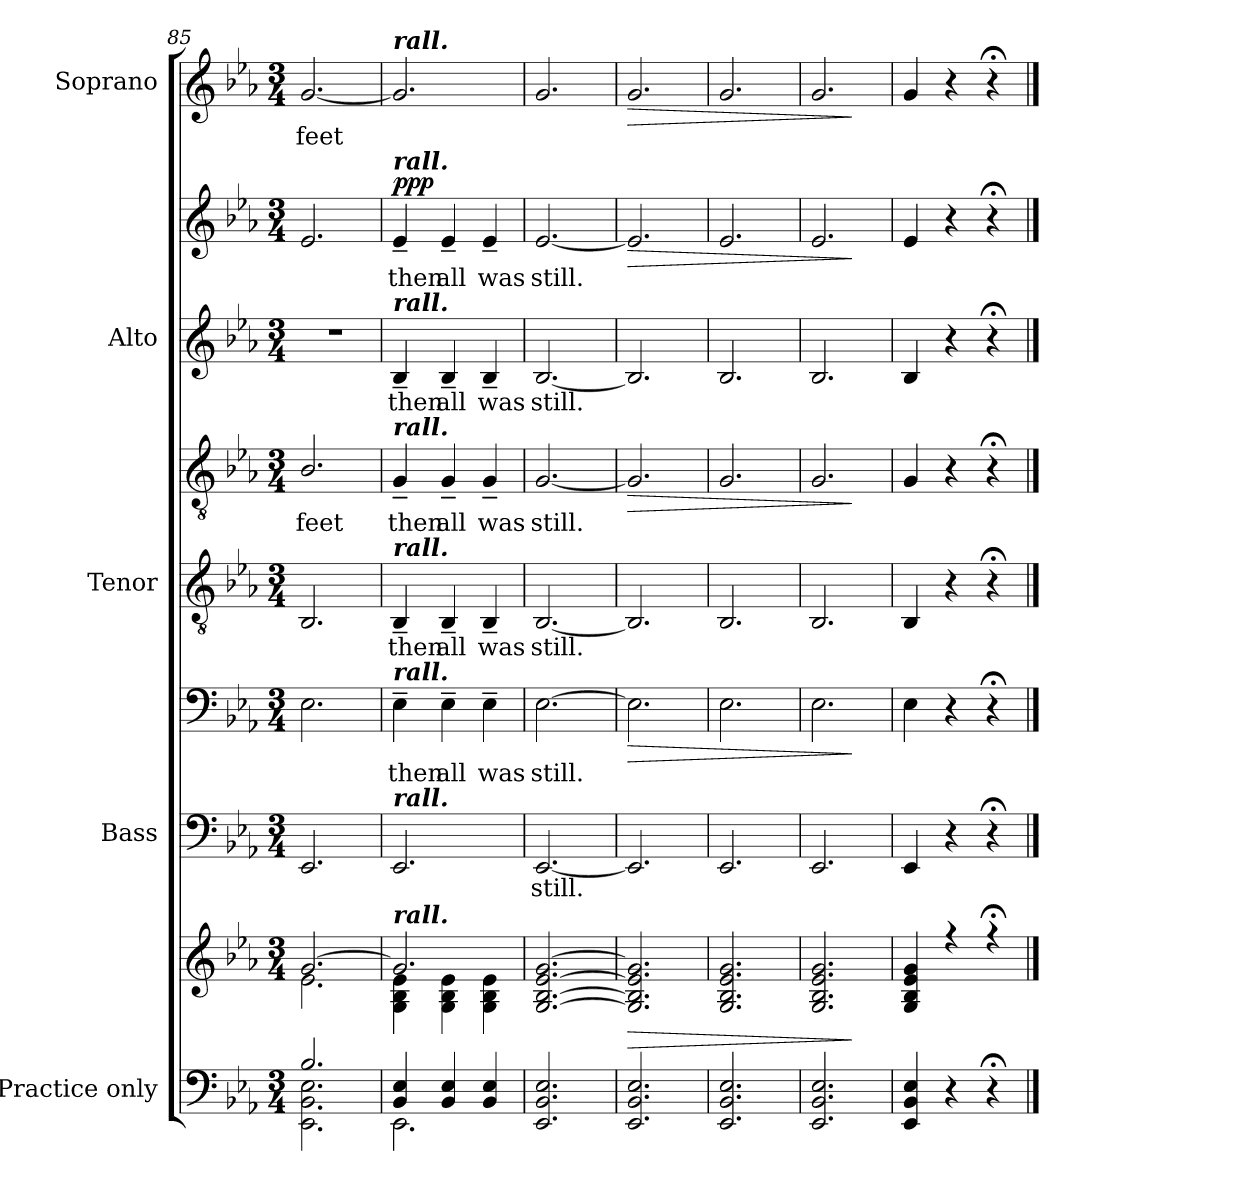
**kern	**kern	**dynam	**kern	**text	**kern	**text	**dynam	**kern	**text	**kern	**text	**dynam	**kern	**text	**kern	**text	**dynam	**kern	**text	**dynam
*part5	*part5	*part5	*part4	*part4	*part4	*part4	*part4	*part3	*part3	*part3	*part3	*part3	*part2	*part2	*part2	*part2	*part2	*part1	*part1	*part1
*staff9	*staff8	*staff8/9	*staff7	*staff7	*staff6	*staff6	*staff6/7	*staff5	*staff5	*staff4	*staff4	*staff4/5	*staff3	*staff3	*staff2	*staff2	*staff2/3	*staff1	*staff1	*staff1
*I"Practice only	*	*	*I"Bass	*	*	*	*	*I"Tenor	*	*	*	*	*I"Alto	*	*	*	*	*I"Soprano	*	*
*	*	*	*I'B	*	*	*	*	*I'T	*	*	*	*	*I'A	*	*	*	*	*I'S	*	*
*clefF4	*clefG2	*	*clefF4	*	*clefF4	*	*	*clefGv2	*	*clefGv2	*	*	*clefG2	*	*clefG2	*	*	*clefG2	*	*
*k[b-e-a-]	*k[b-e-a-]	*	*k[b-e-a-]	*	*k[b-e-a-]	*	*	*k[b-e-a-]	*	*k[b-e-a-]	*	*	*k[b-e-a-]	*	*k[b-e-a-]	*	*	*k[b-e-a-]	*	*
*E-:	*E-:	*	*E-:	*	*E-:	*	*	*E-:	*	*E-:	*	*	*E-:	*	*E-:	*	*	*E-:	*	*
*M3/4	*M3/4	*	*M3/4	*	*M3/4	*	*	*M3/4	*	*M3/4	*	*	*M3/4	*	*M3/4	*	*	*M3/4	*	*
*MM68	*MM68	*	*MM68	*	*MM68	*	*	*MM68	*	*MM68	*	*	*MM68	*	*MM68	*	*	*MM68	*	*
=85	=85	=85	=85	=85	=85	=85	=85	=85	=85	=85	=85	=85	=85	=85	=85	=85	=85	=85	=85	=85
*^	*^	*	*	*	*	*	*	*	*	*	*	*	*	*	*	*	*	*	*	*
!	!	!	!	!	!	!	!	!	!	!	!	!	!LO:LY:b	!	!	!	!	!	!	!	!LO:LY:b	!
2.B-/	2.EE-\ 2.BB-\ 2.E-\	[2.g/	2.e-\	.	2.EE-/	.	2.E-\	.	.	2.BB-/	.	2.B-/	feet	.	2.r	.	2.e-/	.	.	[2.g/	feet	.
=86	=86	=86	=86	=86	=86	=86	=86	=86	=86	=86	=86	=86	=86	=86	=86	=86	=86	=86	=86	=86	=86	=86
*	*	*	*	*	*	*	*	*	*	*	*	*	*	*	*	*	*	*	*	*MM64	*	*
!	!	!	!	!	!	!	!	!	!	!	!	!	!	!	!	!	!	!	!	!LO:TX:a:Bi:t=rall.	!	!
!	!	!	!	!	!	!	!	!	!	!	!	!	!	!	!	!	!LO:TX:a:Bi:t=rall.	!	!	!	!	!
!	!	!	!	!	!	!	!	!	!	!	!	!	!	!	!LO:TX:a:Bi:t=rall.	!	!	!	!	!	!	!
!	!	!	!	!	!	!	!	!	!	!	!	!LO:TX:a:Bi:t=rall.	!	!	!	!	!	!	!	!	!	!
!	!	!	!	!	!	!	!	!	!	!LO:TX:a:Bi:t=rall.	!	!	!	!	!	!	!	!	!	!	!	!
!	!	!	!	!	!	!	!LO:TX:a:Bi:t=rall.	!	!	!	!	!	!	!	!	!	!	!	!	!	!	!
!	!	!	!	!	!LO:TX:a:Bi:t=rall.	!	!	!	!	!	!	!	!	!	!	!	!	!	!	!	!	!
!	!	!LO:TX:a:Bi:t=rall.	!	!	!	!	!	!	!	!	!	!	!	!	!	!	!	!	!	!	!	!
!	!	!	!	!	!	!	!	!LO:LY:b	!	!	!LO:LY:b	!	!LO:LY:b	!	!	!LO:LY:b	!	!LO:LY:b	!LO:DY:b=2	!	!	!
4BB-/ 4E-/	2.EE-\	2.g/]	4G\ 4B-\ 4e-\	.	2.EE-/	.	4E-~\	then	.	4BB-~/	then	4G~/	then	.	4B-~/	then	4e-~/	then	ppp	2.g/]	.	.
!	!	!	!	!	!	!	!	!LO:LY:b	!	!	!LO:LY:b	!	!LO:LY:b	!	!	!LO:LY:b	!	!LO:LY:b	!	!	!	!
4BB-/ 4E-/	.	.	4G\ 4B-\ 4e-\	.	.	.	4E-~\	all	.	4BB-~/	all	4G~/	all	.	4B-~/	all	4e-~/	all	.	.	.	.
!	!	!	!	!	!	!	!	!LO:LY:b	!	!	!LO:LY:b	!	!LO:LY:b	!	!	!LO:LY:b	!	!LO:LY:b	!	!	!	!
4BB-/ 4E-/	.	.	4G\ 4B-\ 4e-\	.	.	.	4E-~\	was	.	4BB-~/	was	4G~/	was	.	4B-~/	was	4e-~/	was	.	.	.	.
=87	=87	=87	=87	=87	=87	=87	=87	=87	=87	=87	=87	=87	=87	=87	=87	=87	=87	=87	=87	=87	=87	=87
*	*	*	*	*	*	*	*	*	*	*	*	*	*	*	*	*	*	*	*	*MM61	*	*
!	!	!	!	!	!	!LO:LY:b	!	!LO:LY:b	!	!	!LO:LY:b	!	!LO:LY:b	!	!	!LO:LY:b	!	!LO:LY:b	!	!	!	!
2.ryy	2.EE-/ 2.BB-/ 2.E-/	[2.G/ [2.B-/ [2.e-/ [2.g/	2.ryy	.	[2.EE-/	still.	[2.E-\	still.	.	[2.BB-/	still.	[2.G/	still.	.	[2.B-/	still.	[2.e-/	still.	.	2.g/	.	.
=88	=88	=88	=88	=88	=88	=88	=88	=88	=88	=88	=88	=88	=88	=88	=88	=88	=88	=88	=88	=88	=88	=88
*	*	*	*	*	*	*	*	*	*	*	*	*	*	*	*	*	*	*	*	*MM60	*	*
!	!	!	!	!LO:HP:b	!	!	!	!	!LO:HP:b	!	!	!	!	!LO:HP:b	!	!	!	!	!LO:HP:b	!	!	!LO:HP:b
2.ryy	2.EE-/ 2.BB-/ 2.E-/	2.G/] 2.B-/] 2.e-/] 2.g/]	2.ryy	>	2.EE-/]	.	2.E-\]	.	>	2.BB-/]	.	2.G/]	.	>	2.B-/]	.	2.e-/]	.	>	2.g/	.	>
=89	=89	=89	=89	=89	=89	=89	=89	=89	=89	=89	=89	=89	=89	=89	=89	=89	=89	=89	=89	=89	=89	=89
2.ryy	2.EE-/ 2.BB-/ 2.E-/	2.G/ 2.B-/ 2.e-/ 2.g/	2.ryy	.	2.EE-/	.	2.E-\	.	.	2.BB-/	.	2.G/	.	.	2.B-/	.	2.e-/	.	.	2.g/	.	.
=90	=90	=90	=90	=90	=90	=90	=90	=90	=90	=90	=90	=90	=90	=90	=90	=90	=90	=90	=90	=90	=90	=90
2.ryy	2.EE-/ 2.BB-/ 2.E-/	2.G/ 2.B-/ 2.e-/ 2.g/	2.ryy	.	2.EE-/	.	2.E-\	.	.	2.BB-/	.	2.G/	.	.	2.B-/	.	2.e-/	.	.	2.g/	.	.
*v	*v	*	*	*	*	*	*	*	*	*	*	*	*	*	*	*	*	*	*	*	*	*
*	*v	*v	*	*	*	*	*	*	*	*	*	*	*	*	*	*	*	*	*	*	*
.	.	]	.	.	.	.	]	.	.	.	.	]	.	.	.	.	]	.	.	]
=91	=91	=91	=91	=91	=91	=91	=91	=91	=91	=91	=91	=91	=91	=91	=91	=91	=91	=91	=91	=91
*^	*^	*	*	*	*	*	*	*	*	*	*	*	*	*	*	*	*	*	*	*
4ryy	4EE-/ 4BB-/ 4E-/	4G/ 4B-/ 4e-/ 4g/	2.ryy	.	4EE-/	.	4E-\	.	.	4BB-/	.	4G/	.	.	4B-/	.	4e-/	.	.	4g/	.	.
4r	2ryy	4r	.	.	4r	.	4r	.	.	4r	.	4r	.	.	4r	.	4r	.	.	4r	.	.
4r;<	.	4r;<	.	.	4r;<	.	4r;<	.	.	4r;<	.	4r;<	.	.	4r;<	.	4r;<	.	.	4r;<	.	.
*v	*v	*	*	*	*	*	*	*	*	*	*	*	*	*	*	*	*	*	*	*	*	*
*	*v	*v	*	*	*	*	*	*	*	*	*	*	*	*	*	*	*	*	*	*	*
==	==	==	==	==	==	==	==	==	==	==	==	==	==	==	==	==	==	==	==	==
*-	*-	*-	*-	*-	*-	*-	*-	*-	*-	*-	*-	*-	*-	*-	*-	*-	*-	*-	*-	*-
